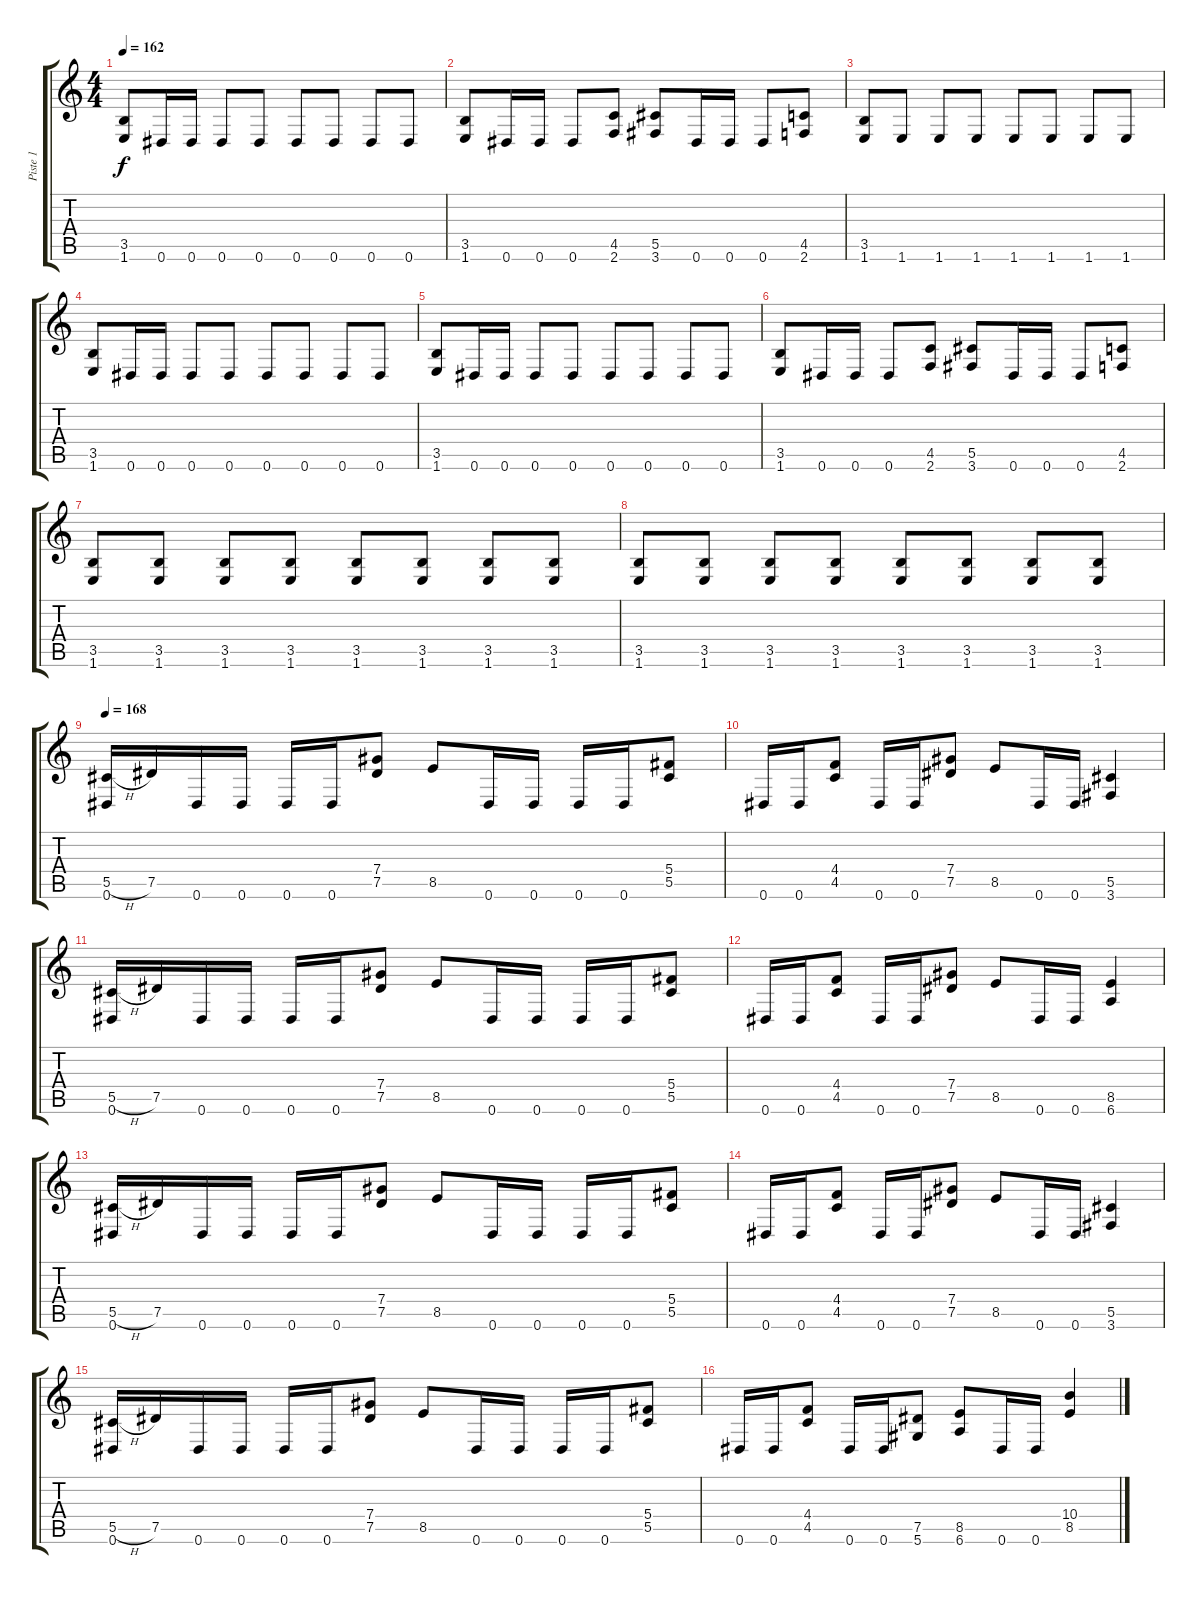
\track ("Piste 1" "Piste 1") {instrument distortionguitar}
\staff {score tabs}
\tuning (Eb4 Bb3 Gb3 Db3 Ab2 Eb2) {hide}
\ts (4 4)
\tempo 162
\clef g2
\ks c
(3.5 1.6).8{dy f} 0.6.16 0.6.16 0.6.8 0.6.8 0.6.8 0.6.8 0.6.8 0.6.8 |
(3.5 1.6).8 0.6.16 0.6.16 0.6.8 (4.5 2.6).8 (5.5 3.6).8 0.6.16 0.6.16 0.6.8 (4.5 2.6).8 |
(3.5 1.6).8 1.6.8 1.6.8 1.6.8 1.6.8 1.6.8 1.6.8 1.6.8 |
(3.5 1.6).8 0.6.16 0.6.16 0.6.8 0.6.8 0.6.8 0.6.8 0.6.8 0.6.8 |
(3.5 1.6).8 0.6.16 0.6.16 0.6.8 0.6.8 0.6.8 0.6.8 0.6.8 0.6.8 |
(3.5 1.6).8 0.6.16 0.6.16 0.6.8 (4.5 2.6).8 (5.5 3.6).8 0.6.16 0.6.16 0.6.8 (4.5 2.6).8 |
(3.5 1.6).8 (3.5 1.6).8 (3.5 1.6).8 (3.5 1.6).8 (3.5 1.6).8 (3.5 1.6).8 (3.5 1.6).8 (3.5 1.6).8 |
(3.5 1.6).8 (3.5 1.6).8 (3.5 1.6).8 (3.5 1.6).8 (3.5 1.6).8 (3.5 1.6).8 (3.5 1.6).8 (3.5 1.6).8 |
\tempo 168
(5.5{h} 0.6).16 7.5.16 0.6.16 0.6.16 0.6.16 0.6.16 (7.4 7.5).8 8.5.8 0.6.16 0.6.16 0.6.16 0.6.16 (5.4 5.5).8 |
0.6.16 0.6.16 (4.4 4.5).8 0.6.16 0.6.16 (7.4 7.5).8 8.5.8 0.6.16 0.6.16 (5.5 3.6).4 |
(5.5{h} 0.6).16 7.5.16 0.6.16 0.6.16 0.6.16 0.6.16 (7.4 7.5).8 8.5.8 0.6.16 0.6.16 0.6.16 0.6.16 (5.4 5.5).8 |
0.6.16 0.6.16 (4.4 4.5).8 0.6.16 0.6.16 (7.4 7.5).8 8.5.8 0.6.16 0.6.16 (8.5 6.6).4 |
(5.5{h} 0.6).16 7.5.16 0.6.16 0.6.16 0.6.16 0.6.16 (7.4 7.5).8 8.5.8 0.6.16 0.6.16 0.6.16 0.6.16 (5.4 5.5).8 |
0.6.16 0.6.16 (4.4 4.5).8 0.6.16 0.6.16 (7.4 7.5).8 8.5.8 0.6.16 0.6.16 (5.5 3.6).4 |
(5.5{h} 0.6).16 7.5.16 0.6.16 0.6.16 0.6.16 0.6.16 (7.4 7.5).8 8.5.8 0.6.16 0.6.16 0.6.16 0.6.16 (5.4 5.5).8 |
0.6.16 0.6.16 (4.4 4.5).8 0.6.16 0.6.16 (7.5 5.6).8 (8.5 6.6).8 0.6.16 0.6.16 (10.4 8.5).4
